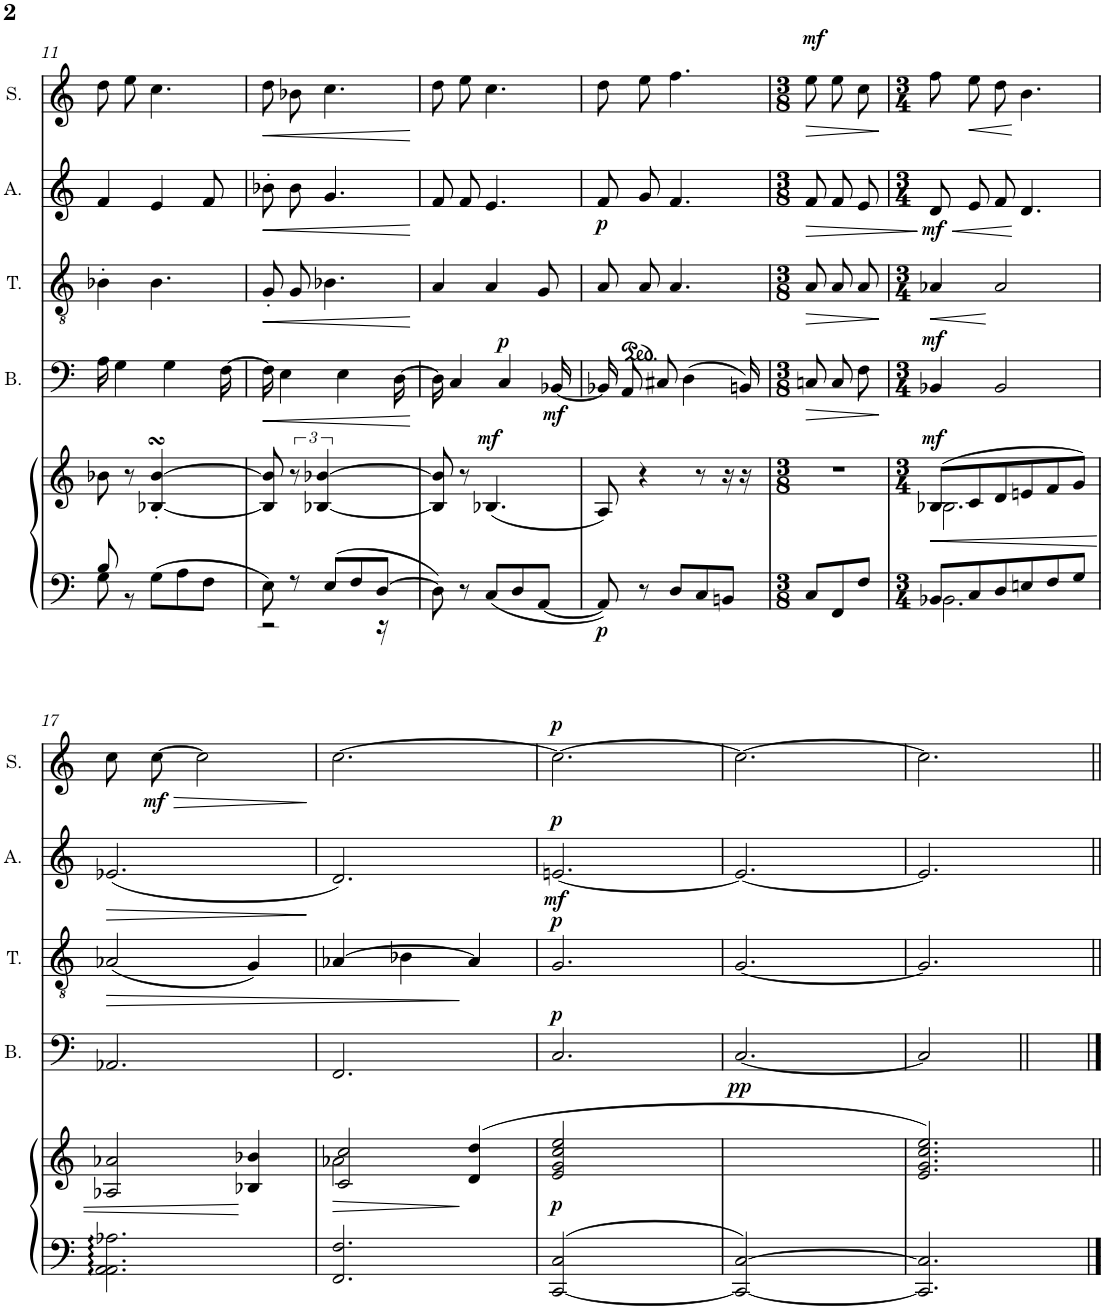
**kern	**kern	**dynam	**kern	**dynam	**kern	**dynam	**kern	**dynam	**kern	**dynam
*part5	*part5	*part5	*part4	*part4	*part3	*part3	*part2	*part2	*part1	*part1
*staff6	*staff5	*staff5/6	*staff4	*staff4	*staff3	*staff3	*staff2	*staff2	*staff1	*staff1
*I"Piano	*	*	*I"Basse	*	*I"Ténor	*	*I"Alto	*	*I"Soprano	*
*I'Pno	*	*	*I'B.	*	*I'T.	*	*I'A.	*	*I'S.	*
!!LO:PB:g=z
*clefF4	*clefG2	*	*clefF4	*	*clefGv2	*	*clefG2	*	*clefG2	*
*k[]	*k[]	*	*k[]	*	*k[]	*	*k[]	*	*k[]	*
*M5/8	*M5/8	*	*M5/8	*	*M5/8	*	*M5/8	*	*M5/8	*
=11	=11	=11	=11	=11	=11	=11	=11	=11	=11	=11
*^	*	*	*	*	*	*	*	*	*	*
8B/	8G\	8b-X\	.	16A\	.	4B-X'\	.	4f/	.	8dd\L	.
.	.	.	.	4G\	.	.	.	.	.	.	.
4ryy	8r	8r	.	.	.	.	.	.	.	8ee\J	.
.	8G\L	[<4B-X/sSSS' [>4b-/sSSS'	.	.	.	4.B-\	.	4e/	.	4.cc\	.
.	.	.	.	4G\	.	.	.	.	.	.	.
8ryy	8A\	.	.	.	.	.	.	.	.	.	.
16ryy	8F\J	16ryy	.	.	.	.	.	8f/	.	.	.
16ryy	.	16ryy	.	[16F\	.	.	.	.	.	.	.
=12	=12	=12	=12	=12	=12	=12	=12	=12	=12	=12	=12
!	!	!	!	!	!LO:HP:b	!	!LO:HP:b	!	!LO:HP:b	!	!LO:HP:b
8E\	2r	8B-/] 8b-/]	.	16F\]	<	8G'/L	<	8b-X'\L	<	8dd\L	<
.	.	.	.	4E\	.	.	.	.	.	.	.
8r	.	12r	.	.	.	8G/J	.	8b-\J	.	8b-X\J	.
.	.	[<6B-X/ [>6b-X/	.	.	.	.	.	.	.	.	.
8E/L	.	.	.	.	.	4.B-X\	.	4.g/	.	4.cc\	.
.	.	.	.	4E\	.	.	.	.	.	.	.
8F/	.	8ryy	.	.	.	.	.	.	.	.	.
[8D/J	16r	16ryy	.	.	.	.	.	.	.	.	.
.	16ryy	16ryy	.	[16D\	.	.	.	.	.	.	.
*v	*v	*	*	*	*	*	*	*	*	*	*
.	.	.	.	[	.	[	.	[	.	[
=13	=13	=13	=13	=13	=13	=13	=13	=13	=13	=13
8D\]	8B-/] 8b-/]	.	16D\]	.	4A/	.	8f/L	.	8dd\L	.
.	.	.	4C/	.	.	.	.	.	.	.
8r	8r	.	.	.	.	.	8f/J	.	8ee\J	.
!	!	!LO:DY:a	!	!	!	!	!	!	!	!
8C/L	(<4.B-X/	mf	.	.	4A/	.	4.e/	.	4.cc\	.
!	!	!	!	!LO:DY:a	!	!	!	!	!	!
.	.	.	4C/	p	.	.	.	.	.	.
8D/	.	.	.	.	.	.	.	.	.	.
[8AA/J	.	.	.	.	8G/	.	.	.	.	.
!	!	!	!	!LO:DY:b	!	!	!	!	!	!
.	.	.	[16BB-X/	mf	.	.	.	.	.	.
=14	=14	=14	=14	=14	=14	=14	=14	=14	=14	=14
!	!	!LO:DY:b=2	!	!	!	!	!	!LO:DY:b	!	!
8AA/]	8A/)	p	16BB-X/KL]	.	8A/L	.	8f/L	p	8dd\L	.
.	.	.	8AA/	.	.	.	.	.	.	.
8r	4r	.	.	.	8A/J	.	8g/J	.	8ee\J	.
.	.	.	8C#X/J	.	.	.	.	.	.	.
8D/L	.	.	.	.	4.A/	.	4.f/	.	4.ff\	.
.	.	.	(>4D\	.	.	.	.	.	.	.
8C/	8r	.	.	.	.	.	.	.	.	.
8BBn/J	16r	.	.	.	.	.	.	.	.	.
.	16r	.	16BBn/)	.	.	.	.	.	.	.
=15	=15	=15	=15	=15	=15	=15	=15	=15	=15	=15
*M3/8	*M3/8	*	*M3/8	*	*M3/8	*	*M3/8	*	*M3/8	*
!	!	!	!	!LO:HP:b	!	!LO:HP:b	!	!LO:HP:b	!	!LO:HP:b
!	!	!	!	!	!	!	!	!	!	!LO:DY:n=1:a
8C/L	4.r	.	8Cn\L	>	8A/L	>	8f/L	>	8ee\L	> mf
8FF/	.	.	8C\	.	8A/	.	8f/	.	8ee\	.
8F/J	.	.	8F\J	.	8A/J	.	8e/J	.	8cc\J	.
.	.	.	.	]	.	]	.	]	.	]
=16	=16	=16	=16	=16	=16	=16	=16	=16	=16	=16
*M3/4	*M3/4	*	*M3/4	*	*M3/4	*	*M3/4	*	*M3/4	*
*^	*	*	*	*	*	*	*	*	*	*
!	!	!	!LO:HP:b	!	!	!	!LO:HP:b	!	!LO:HP:b	!	!
*	*	*^	*	*	*	*	*	*	*	*	*
!	!	!	!	!LO:DY:n=1:a	!	!LO:DY:a	!	!	!	!LO:DY:n=1:b	!	!
8BB-X/L	2.BB-\	(>8B-X/L	2.B-\	< mf	4BB-X/	mf	4A-X/	<	8d/L	< mf	8ff\L	.
!	!	!	!	!	!	!	!	!	!	!	!	!LO:HP:b
8C/	.	8c/	.	.	.	.	.	.	8e/J	.	8ee\J	<
8D/	.	8d/	.	.	2BB-/	.	2A-/	[	8f/	.	8dd\	.
8En/	.	8en/	.	.	.	.	.	.	4.d/	[	4.b\	[
8F/	.	8f/	.	.	.	.	.	.	.	.	.	.
8G/J	.	8g/J)	.	.	.	.	.	.	.	.	.	.
*v	*v	*	*	*	*	*	*	*	*	*	*	*
*	*v	*v	*	*	*	*	*	*	*	*	*
!!LO:LB:g=z
=17	=17	=17	=17	=17	=17	=17	=17	=17	=17	=17
!	!	!	!	!	!	!LO:HP:b	!	!LO:HP:b	!	!
2.AA\: 2.AA\: 2.A-X\:	2A-X/ 2a-X/	.	2.AA-X/	.	(<2A-X/	>	(<2.e-X/	>	8cc\L	.
!	!	!	!	!	!	!	!	!	!	!LO:HP:b
!	!	!	!	!	!	!	!	!	!	!LO:DY:n=1:b
.	.	.	.	.	.	.	.	.	[>8cc\J	> mf
.	.	.	.	.	.	.	.	.	2cc\]	.
.	4B-X/ 4b-X/	[	.	.	4G/)	.	.	.	.	.
.	.	.	.	.	.	.	.	]	.	]
=18	=18	=18	=18	=18	=18	=18	=18	=18	=18	=18
!	!	!LO:HP:b	!	!	!	!	!	!	!	!
*	*^	*	*	*	*	*	*	*	*	*
2.FF/ 2.F/	2c/ 2cc/	2a-X\	>	2.FF/	.	[>4A-X/	.	2.d/)	.	[>2.cc\	.
.	.	.	.	.	.	4B-X\	.	.	.	.	.
.	(>4d/ 4dd/	4ryy	]	.	.	4A-/]	]	.	.	.	.
=19	=19	=19	=19	=19	=19	=19	=19	=19	=19	=19	=19
!	!	!	!LO:DY:b	!	!LO:DY:a	!	!LO:DY:a	!	!LO:DY:a	!	!
!	!	!	!	!	!	!	!	!	!LO:DY:n=1:b	!	!LO:DY:a
*	*v	*v	*	*	*	*	*	*	*	*	*
[<2CC/ 2C/	2e/ 2g/ 2cc/ 2ee/	p	2.C/	p	2.G/	p	[<2.en/	p mf	2.cc\_	p
4ryy	4ryy	.	.	.	.	.	.	.	.	.
=20	=20	=20	=20	=20	=20	=20	=20	=20	=20	=20
!	!	!	!	!LO:DY:b	!	!	!	!	!	!
2CC/_ [>2C/	2.ryy	.	[<2.C/	pp	[<2.G/	.	2.e/_	.	2.cc\_	.
4ryy	.	.	.	.	.	.	.	.	.	.
=21	=21	=21	=21	=21	=21	=21	=21	=21	=21	=21
2.CC/] 2.C/]	2.e/ 2.g/ 2.cc/ 2.ee/)	.	2C/]	.	2.G/]	.	2.e/]	.	2.cc\]	.
.	.	.	4ryy	.	.	.	.	.	.	.
=||	=||	=||	=||	=||	=||	=||	=||	=||	=||	=||
*-	*-	*-	*-	*-	*-	*-	*-	*-	*-	*-
